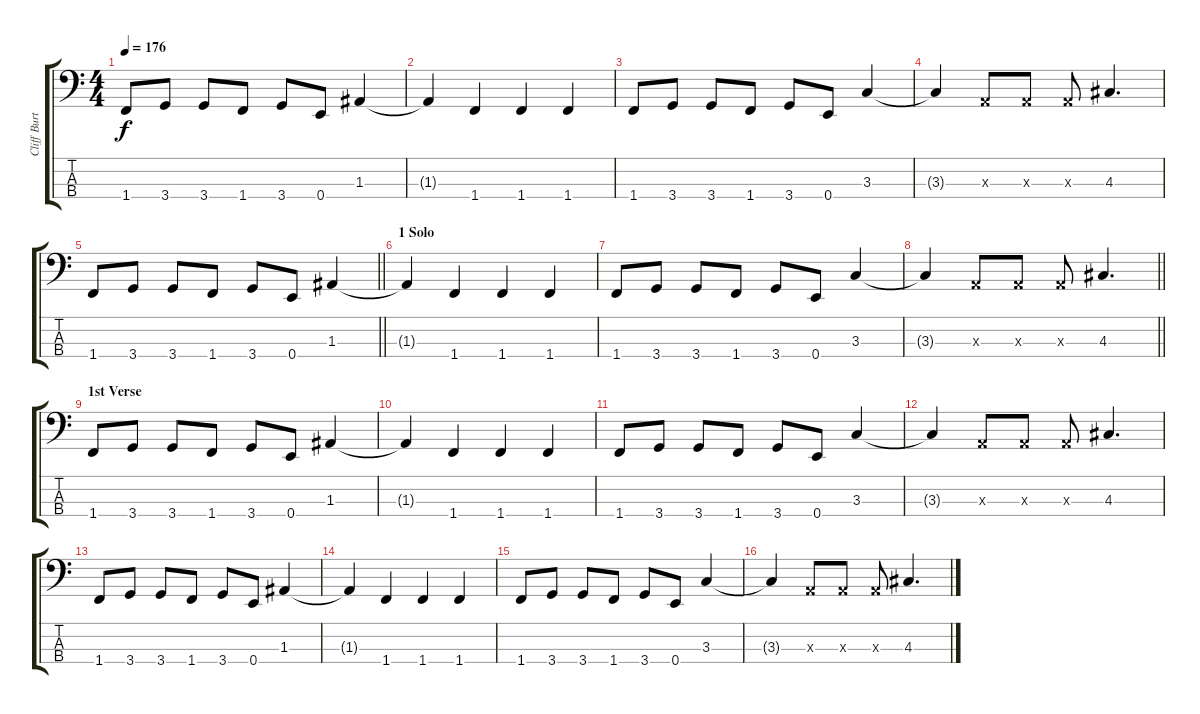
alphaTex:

\track ("Cliff Burton" "Cliff Burt") {instrument electricbasspick}
\staff {score tabs}
\tuning (G2 D2 A1 E1) {hide}
\ts (4 4)
\tempo 176
\clef f4
\ks c
1.4.8{dy f} 3.4.8 3.4.8 1.4.8 3.4.8 0.4.8 1.3.4 |
1.3{t}.4 1.4.4 1.4.4 1.4.4 |
1.4.8 3.4.8 3.4.8 1.4.8 3.4.8 0.4.8 3.3.4 |
3.3{t}.4 0.3{x}.8 0.3{x}.8 0.3{x}.8 4.3.4{d} |
\barLineRight lightlight
1.4.8 3.4.8 3.4.8 1.4.8 3.4.8 0.4.8 1.3.4 |
\section ("" "1 Solo")
1.3{t}.4 1.4.4 1.4.4 1.4.4 |
1.4.8 3.4.8 3.4.8 1.4.8 3.4.8 0.4.8 3.3.4 |
\barLineRight lightlight
3.3{t}.4 0.3{x}.8 0.3{x}.8 0.3{x}.8 4.3.4{d} |
\section ("" "1st Verse")
1.4.8 3.4.8 3.4.8 1.4.8 3.4.8 0.4.8 1.3.4 |
1.3{t}.4 1.4.4 1.4.4 1.4.4 |
1.4.8 3.4.8 3.4.8 1.4.8 3.4.8 0.4.8 3.3.4 |
3.3{t}.4 0.3{x}.8 0.3{x}.8 0.3{x}.8 4.3.4{d} |
1.4.8 3.4.8 3.4.8 1.4.8 3.4.8 0.4.8 1.3.4 |
1.3{t}.4 1.4.4 1.4.4 1.4.4 |
1.4.8 3.4.8 3.4.8 1.4.8 3.4.8 0.4.8 3.3.4 |
3.3{t}.4 0.3{x}.8 0.3{x}.8 0.3{x}.8 4.3.4{d}
